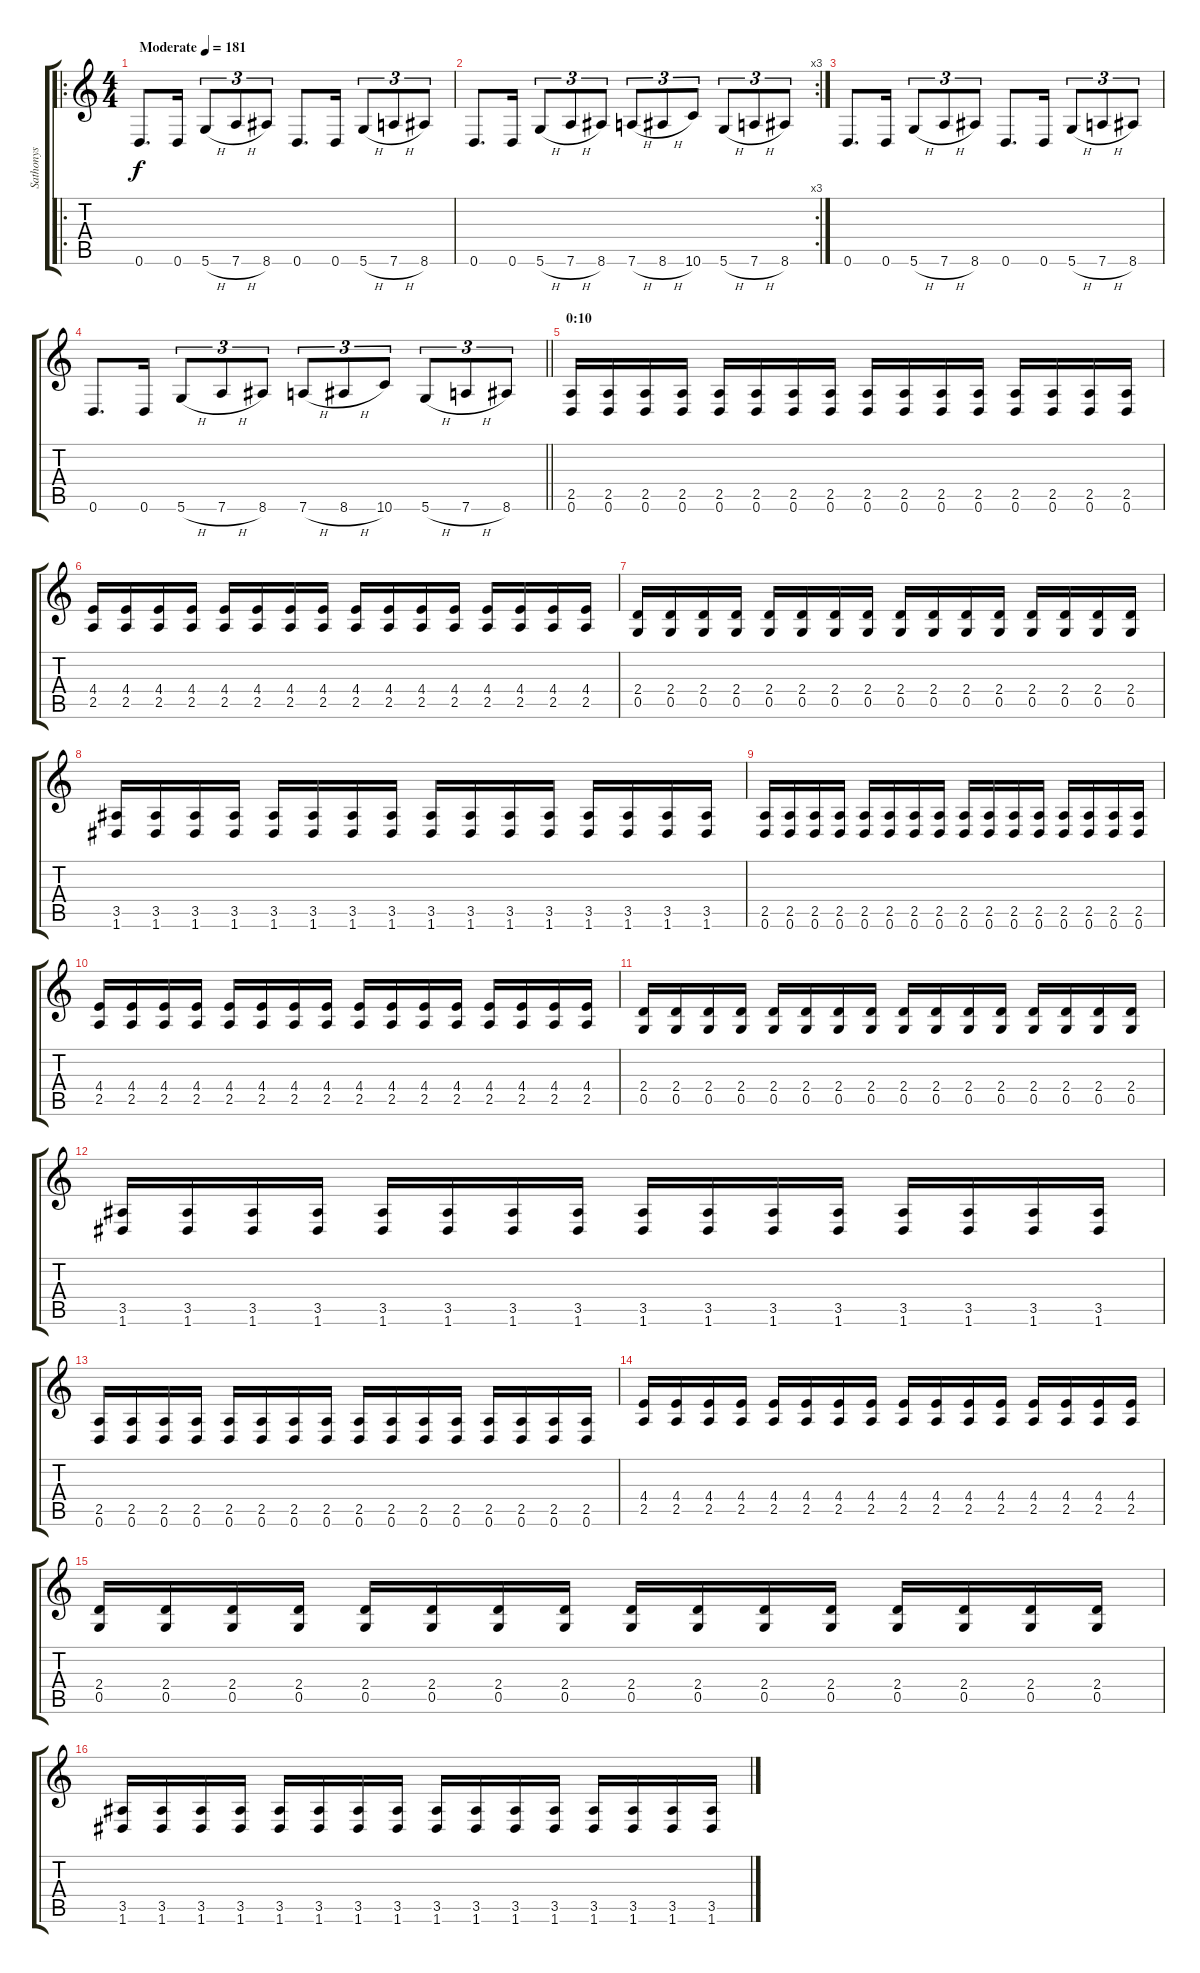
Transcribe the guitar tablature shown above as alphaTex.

\track ("Sathonys" "Sathonys") {instrument distortionguitar}
\staff {score tabs}
\tuning (D4 A3 F3 C3 G2 D2) {hide}
\ro
\ts (4 4)
\tempo (181 "Moderate")
\clef g2
\ks c
0.6.8{d dy f instrument distortionguitar} 0.6.16 5.6{h}.8{tu (3 2)} 7.6{h}.8{tu (3 2)} 8.6.8{tu (3 2)} 0.6.8{d} 0.6.16 5.6{h}.8{tu (3 2)} 7.6{h}.8{tu (3 2)} 8.6.8{tu (3 2)} |
\rc 3
0.6.8{d} 0.6.16 5.6{h}.8{tu (3 2)} 7.6{h}.8{tu (3 2)} 8.6.8{tu (3 2)} 7.6{h}.8{tu (3 2)} 8.6{h}.8{tu (3 2)} 10.6.8{tu (3 2)} 5.6{h}.8{tu (3 2)} 7.6{h}.8{tu (3 2)} 8.6.8{tu (3 2)} |
0.6.8{d} 0.6.16 5.6{h}.8{tu (3 2)} 7.6{h}.8{tu (3 2)} 8.6.8{tu (3 2)} 0.6.8{d} 0.6.16 5.6{h}.8{tu (3 2)} 7.6{h}.8{tu (3 2)} 8.6.8{tu (3 2)} |
\barLineRight lightlight
0.6.8{d} 0.6.16 5.6{h}.8{tu (3 2)} 7.6{h}.8{tu (3 2)} 8.6.8{tu (3 2)} 7.6{h}.8{tu (3 2)} 8.6{h}.8{tu (3 2)} 10.6.8{tu (3 2)} 5.6{h}.8{tu (3 2)} 7.6{h}.8{tu (3 2)} 8.6.8{tu (3 2)} |
\section ("" "0:10")
(2.5 0.6).16 (2.5 0.6).16 (2.5 0.6).16 (2.5 0.6).16 (2.5 0.6).16 (2.5 0.6).16 (2.5 0.6).16 (2.5 0.6).16 (2.5 0.6).16 (2.5 0.6).16 (2.5 0.6).16 (2.5 0.6).16 (2.5 0.6).16 (2.5 0.6).16 (2.5 0.6).16 (2.5 0.6).16 |
(4.4 2.5).16 (4.4 2.5).16 (4.4 2.5).16 (4.4 2.5).16 (4.4 2.5).16 (4.4 2.5).16 (4.4 2.5).16 (4.4 2.5).16 (4.4 2.5).16 (4.4 2.5).16 (4.4 2.5).16 (4.4 2.5).16 (4.4 2.5).16 (4.4 2.5).16 (4.4 2.5).16 (4.4 2.5).16 |
(2.4 0.5).16 (2.4 0.5).16 (2.4 0.5).16 (2.4 0.5).16 (2.4 0.5).16 (2.4 0.5).16 (2.4 0.5).16 (2.4 0.5).16 (2.4 0.5).16 (2.4 0.5).16 (2.4 0.5).16 (2.4 0.5).16 (2.4 0.5).16 (2.4 0.5).16 (2.4 0.5).16 (2.4 0.5).16 |
(3.5 1.6).16 (3.5 1.6).16 (3.5 1.6).16 (3.5 1.6).16 (3.5 1.6).16 (3.5 1.6).16 (3.5 1.6).16 (3.5 1.6).16 (3.5 1.6).16 (3.5 1.6).16 (3.5 1.6).16 (3.5 1.6).16 (3.5 1.6).16 (3.5 1.6).16 (3.5 1.6).16 (3.5 1.6).16 |
(2.5 0.6).16 (2.5 0.6).16 (2.5 0.6).16 (2.5 0.6).16 (2.5 0.6).16 (2.5 0.6).16 (2.5 0.6).16 (2.5 0.6).16 (2.5 0.6).16 (2.5 0.6).16 (2.5 0.6).16 (2.5 0.6).16 (2.5 0.6).16 (2.5 0.6).16 (2.5 0.6).16 (2.5 0.6).16 |
(4.4 2.5).16 (4.4 2.5).16 (4.4 2.5).16 (4.4 2.5).16 (4.4 2.5).16 (4.4 2.5).16 (4.4 2.5).16 (4.4 2.5).16 (4.4 2.5).16 (4.4 2.5).16 (4.4 2.5).16 (4.4 2.5).16 (4.4 2.5).16 (4.4 2.5).16 (4.4 2.5).16 (4.4 2.5).16 |
(2.4 0.5).16 (2.4 0.5).16 (2.4 0.5).16 (2.4 0.5).16 (2.4 0.5).16 (2.4 0.5).16 (2.4 0.5).16 (2.4 0.5).16 (2.4 0.5).16 (2.4 0.5).16 (2.4 0.5).16 (2.4 0.5).16 (2.4 0.5).16 (2.4 0.5).16 (2.4 0.5).16 (2.4 0.5).16 |
(3.5 1.6).16 (3.5 1.6).16 (3.5 1.6).16 (3.5 1.6).16 (3.5 1.6).16 (3.5 1.6).16 (3.5 1.6).16 (3.5 1.6).16 (3.5 1.6).16 (3.5 1.6).16 (3.5 1.6).16 (3.5 1.6).16 (3.5 1.6).16 (3.5 1.6).16 (3.5 1.6).16 (3.5 1.6).16 |
(2.5 0.6).16 (2.5 0.6).16 (2.5 0.6).16 (2.5 0.6).16 (2.5 0.6).16 (2.5 0.6).16 (2.5 0.6).16 (2.5 0.6).16 (2.5 0.6).16 (2.5 0.6).16 (2.5 0.6).16 (2.5 0.6).16 (2.5 0.6).16 (2.5 0.6).16 (2.5 0.6).16 (2.5 0.6).16 |
(4.4 2.5).16 (4.4 2.5).16 (4.4 2.5).16 (4.4 2.5).16 (4.4 2.5).16 (4.4 2.5).16 (4.4 2.5).16 (4.4 2.5).16 (4.4 2.5).16 (4.4 2.5).16 (4.4 2.5).16 (4.4 2.5).16 (4.4 2.5).16 (4.4 2.5).16 (4.4 2.5).16 (4.4 2.5).16 |
(2.4 0.5).16 (2.4 0.5).16 (2.4 0.5).16 (2.4 0.5).16 (2.4 0.5).16 (2.4 0.5).16 (2.4 0.5).16 (2.4 0.5).16 (2.4 0.5).16 (2.4 0.5).16 (2.4 0.5).16 (2.4 0.5).16 (2.4 0.5).16 (2.4 0.5).16 (2.4 0.5).16 (2.4 0.5).16 |
(3.5 1.6).16 (3.5 1.6).16 (3.5 1.6).16 (3.5 1.6).16 (3.5 1.6).16 (3.5 1.6).16 (3.5 1.6).16 (3.5 1.6).16 (3.5 1.6).16 (3.5 1.6).16 (3.5 1.6).16 (3.5 1.6).16 (3.5 1.6).16 (3.5 1.6).16 (3.5 1.6).16 (3.5 1.6).16
